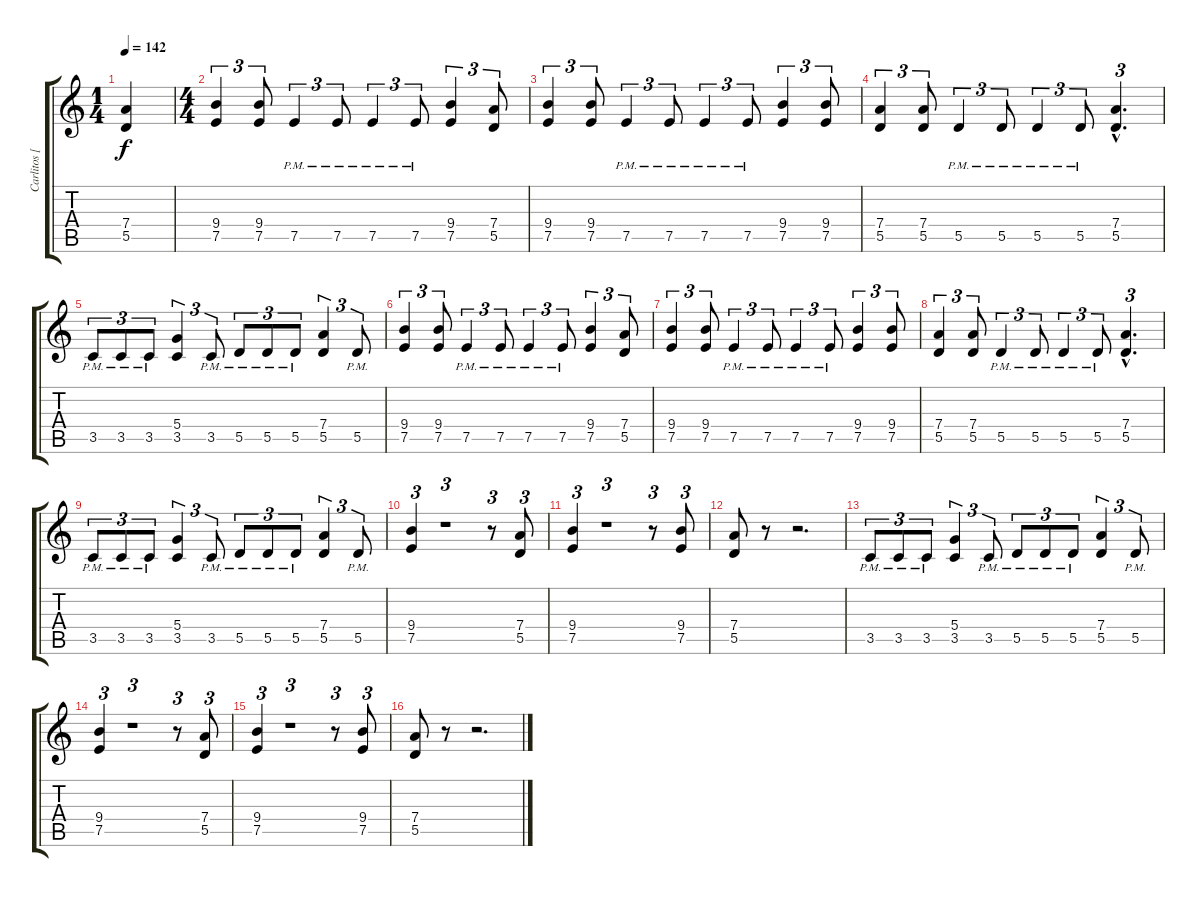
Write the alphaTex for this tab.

\track ("Carlitos [guitarra]" "Carlitos [") {instrument distortionguitar}
\staff {score tabs}
\tuning (E4 B3 G3 D3 A2 E2) {hide}
\ts (1 4)
\tempo 142
\clef g2
\ks c
(7.4 5.5).4{dy f instrument distortionguitar} |
\ts (4 4)
(9.4 7.5).4{tu (3 2)} (9.4 7.5).8{tu (3 2)} 7.5{pm}.4{tu (3 2)} 7.5{pm}.8{tu (3 2)} 7.5{pm}.4{tu (3 2)} 7.5{pm}.8{tu (3 2)} (9.4 7.5).4{tu (3 2)} (7.4 5.5).8{tu (3 2)} |
(9.4 7.5).4{tu (3 2)} (9.4 7.5).8{tu (3 2)} 7.5{pm}.4{tu (3 2)} 7.5{pm}.8{tu (3 2)} 7.5{pm}.4{tu (3 2)} 7.5{pm}.8{tu (3 2)} (9.4 7.5).4{tu (3 2)} (9.4 7.5).8{tu (3 2)} |
(7.4 5.5).4{tu (3 2)} (7.4 5.5).8{tu (3 2)} 5.5{pm}.4{tu (3 2)} 5.5{pm}.8{tu (3 2)} 5.5{pm}.4{tu (3 2)} 5.5{pm}.8{tu (3 2)} (7.4{hac} 5.5{hac}).4{d tu (3 2)} |
3.5{pm}.8{tu (3 2)} 3.5{pm}.8{tu (3 2)} 3.5{pm}.8{tu (3 2)} (5.4 3.5).4{tu (3 2)} 3.5{pm}.8{tu (3 2)} 5.5{pm}.8{tu (3 2)} 5.5{pm}.8{tu (3 2)} 5.5{pm}.8{tu (3 2)} (7.4 5.5).4{tu (3 2)} 5.5{pm}.8{tu (3 2)} |
(9.4 7.5).4{tu (3 2)} (9.4 7.5).8{tu (3 2)} 7.5{pm}.4{tu (3 2)} 7.5{pm}.8{tu (3 2)} 7.5{pm}.4{tu (3 2)} 7.5{pm}.8{tu (3 2)} (9.4 7.5).4{tu (3 2)} (7.4 5.5).8{tu (3 2)} |
(9.4 7.5).4{tu (3 2)} (9.4 7.5).8{tu (3 2)} 7.5{pm}.4{tu (3 2)} 7.5{pm}.8{tu (3 2)} 7.5{pm}.4{tu (3 2)} 7.5{pm}.8{tu (3 2)} (9.4 7.5).4{tu (3 2)} (9.4 7.5).8{tu (3 2)} |
(7.4 5.5).4{tu (3 2)} (7.4 5.5).8{tu (3 2)} 5.5{pm}.4{tu (3 2)} 5.5{pm}.8{tu (3 2)} 5.5{pm}.4{tu (3 2)} 5.5{pm}.8{tu (3 2)} (7.4{hac} 5.5{hac}).4{d tu (3 2)} |
3.5{pm}.8{tu (3 2)} 3.5{pm}.8{tu (3 2)} 3.5{pm}.8{tu (3 2)} (5.4 3.5).4{tu (3 2)} 3.5{pm}.8{tu (3 2)} 5.5{pm}.8{tu (3 2)} 5.5{pm}.8{tu (3 2)} 5.5{pm}.8{tu (3 2)} (7.4 5.5).4{tu (3 2)} 5.5{pm}.8{tu (3 2)} |
(9.4 7.5).4{tu (3 2)} r.1{tu (3 2)} r.8{tu (3 2)} (7.4 5.5).8{tu (3 2)} |
(9.4 7.5).4{tu (3 2)} r.1{tu (3 2)} r.8{tu (3 2)} (9.4 7.5).8{tu (3 2)} |
(7.4 5.5).8 r.8 r.2{d} |
3.5{pm}.8{tu (3 2)} 3.5{pm}.8{tu (3 2)} 3.5{pm}.8{tu (3 2)} (5.4 3.5).4{tu (3 2)} 3.5{pm}.8{tu (3 2)} 5.5{pm}.8{tu (3 2)} 5.5{pm}.8{tu (3 2)} 5.5{pm}.8{tu (3 2)} (7.4 5.5).4{tu (3 2)} 5.5{pm}.8{tu (3 2)} |
(9.4 7.5).4{tu (3 2)} r.1{tu (3 2)} r.8{tu (3 2)} (7.4 5.5).8{tu (3 2)} |
(9.4 7.5).4{tu (3 2)} r.1{tu (3 2)} r.8{tu (3 2)} (9.4 7.5).8{tu (3 2)} |
(7.4 5.5).8 r.8 r.2{d}
